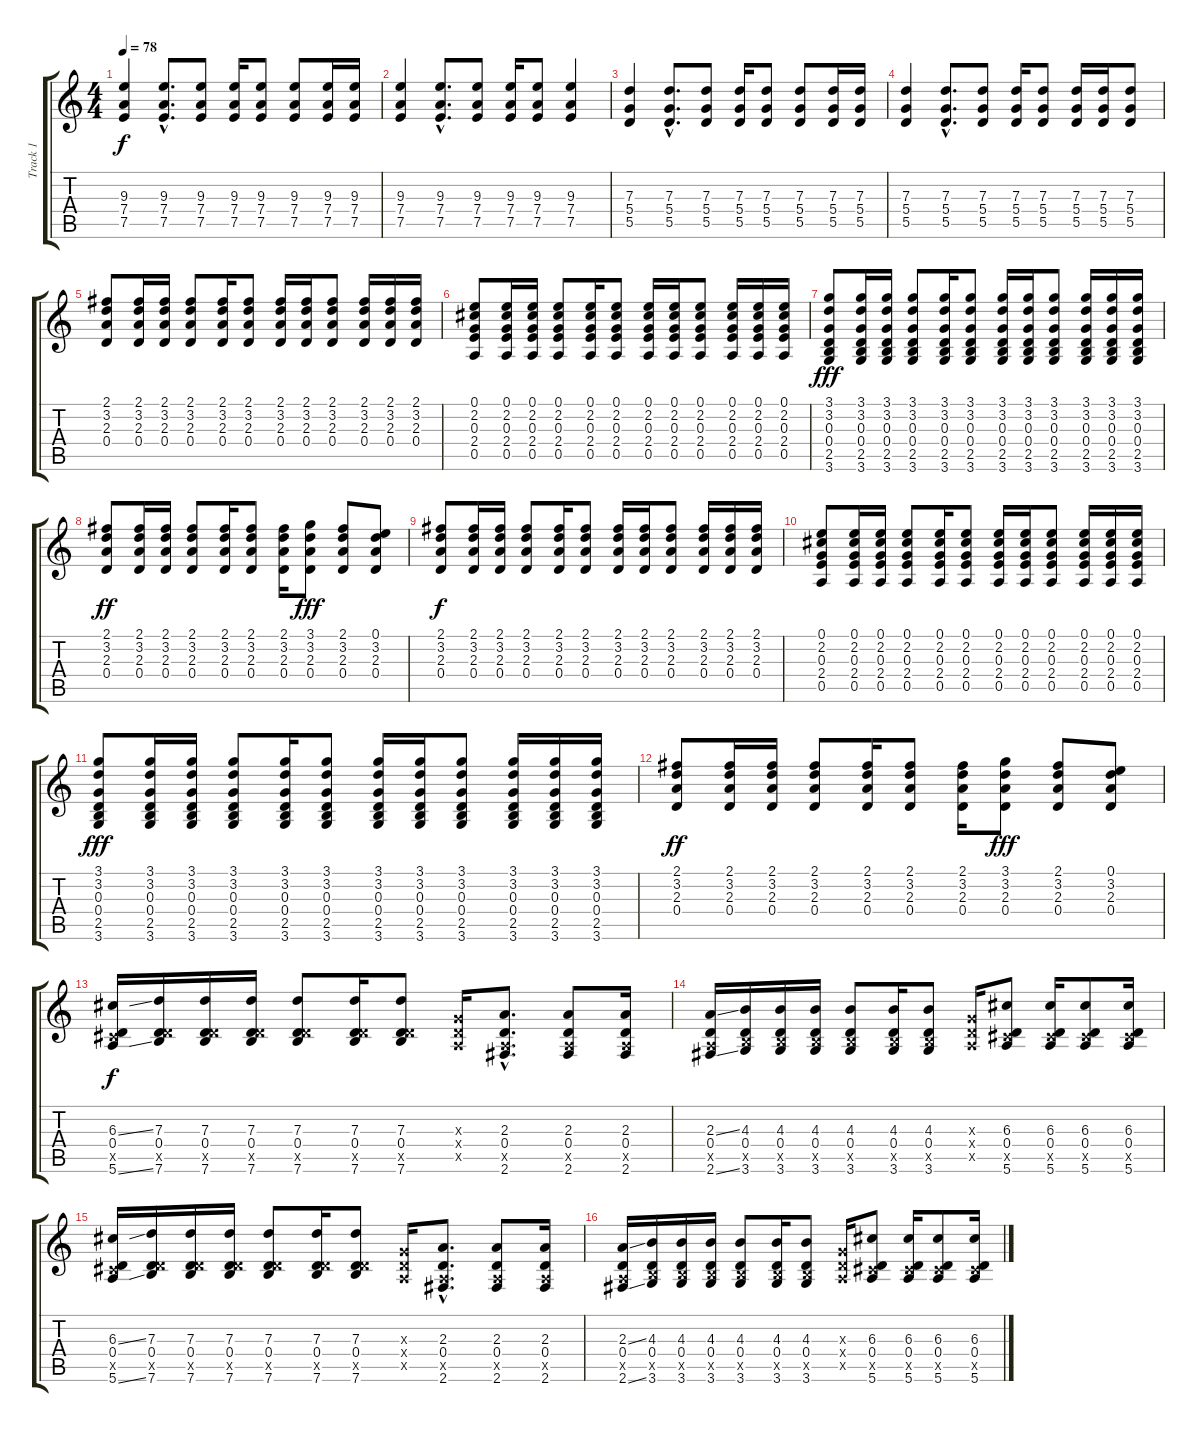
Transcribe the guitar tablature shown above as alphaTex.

\track ("Track 1" "Track 1") {instrument acousticguitarsteel}
\staff {score tabs}
\tuning (E4 B3 G3 D3 A2 E2) {hide}
\ts (4 4)
\tempo 78
\clef g2
\ks c
(9.3 7.4 7.5).4{dy f} (9.3{hac} 7.4{hac} 7.5{hac}).8{d} (9.3 7.4 7.5).8 (9.3 7.4 7.5).16 (9.3 7.4 7.5).8 (9.3 7.4 7.5).8 (9.3 7.4 7.5).16 (9.3 7.4 7.5).16 |
(9.3 7.4 7.5).4 (9.3{hac} 7.4{hac} 7.5{hac}).8{d} (9.3 7.4 7.5).8 (9.3 7.4 7.5).16 (9.3 7.4 7.5).8 (9.3 7.4 7.5).4 |
(7.3 5.4 5.5).4 (7.3{hac} 5.4{hac} 5.5{hac}).8{d} (7.3 5.4 5.5).8 (7.3 5.4 5.5).16 (7.3 5.4 5.5).8 (7.3 5.4 5.5).8 (7.3 5.4 5.5).16 (7.3 5.4 5.5).16 |
(7.3 5.4 5.5).4 (7.3{hac} 5.4{hac} 5.5{hac}).8{d} (7.3 5.4 5.5).8 (7.3 5.4 5.5).16 (7.3 5.4 5.5).8 (7.3 5.4 5.5).16 (7.3 5.4 5.5).16 (7.3 5.4 5.5).8 |
(2.1 3.2 2.3 0.4).8 (2.1 3.2 2.3 0.4).16 (2.1 3.2 2.3 0.4).16 (2.1 3.2 2.3 0.4).8 (2.1 3.2 2.3 0.4).16 (2.1 3.2 2.3 0.4).8 (2.1 3.2 2.3 0.4).16 (2.1 3.2 2.3 0.4).16 (2.1 3.2 2.3 0.4).8 (2.1 3.2 2.3 0.4).16 (2.1 3.2 2.3 0.4).16 (2.1 3.2 2.3 0.4).16 |
(0.1 2.2 0.3 2.4 0.5).8 (0.1 2.2 0.3 2.4 0.5).16 (0.1 2.2 0.3 2.4 0.5).16 (0.1 2.2 0.3 2.4 0.5).8 (0.1 2.2 0.3 2.4 0.5).16 (0.1 2.2 0.3 2.4 0.5).8 (0.1 2.2 0.3 2.4 0.5).16 (0.1 2.2 0.3 2.4 0.5).16 (0.1 2.2 0.3 2.4 0.5).8 (0.1 2.2 0.3 2.4 0.5).16 (0.1 2.2 0.3 2.4 0.5).16 (0.1 2.2 0.3 2.4 0.5).16 |
(3.1 3.2 0.3 0.4 2.5 3.6).8{dy fff} (3.1 3.2 0.3 0.4 2.5 3.6).16 (3.1 3.2 0.3 0.4 2.5 3.6).16 (3.1 3.2 0.3 0.4 2.5 3.6).8 (3.1 3.2 0.3 0.4 2.5 3.6).16 (3.1 3.2 0.3 0.4 2.5 3.6).8 (3.1 3.2 0.3 0.4 2.5 3.6).16 (3.1 3.2 0.3 0.4 2.5 3.6).16 (3.1 3.2 0.3 0.4 2.5 3.6).8 (3.1 3.2 0.3 0.4 2.5 3.6).16 (3.1 3.2 0.3 0.4 2.5 3.6).16 (3.1 3.2 0.3 0.4 2.5 3.6).16 |
(2.1 3.2 2.3 0.4).8{dy ff} (2.1 3.2 2.3 0.4).16 (2.1 3.2 2.3 0.4).16 (2.1 3.2 2.3 0.4).8 (2.1 3.2 2.3 0.4).16 (2.1 3.2 2.3 0.4).8 (2.1 3.2 2.3 0.4).16 (3.1 3.2 2.3 0.4).8{dy fff} (2.1 3.2 2.3 0.4).8 (0.1 3.2 2.3 0.4).8 |
(2.1 3.2 2.3 0.4).8{dy f} (2.1 3.2 2.3 0.4).16 (2.1 3.2 2.3 0.4).16 (2.1 3.2 2.3 0.4).8 (2.1 3.2 2.3 0.4).16 (2.1 3.2 2.3 0.4).8 (2.1 3.2 2.3 0.4).16 (2.1 3.2 2.3 0.4).16 (2.1 3.2 2.3 0.4).8 (2.1 3.2 2.3 0.4).16 (2.1 3.2 2.3 0.4).16 (2.1 3.2 2.3 0.4).16 |
(0.1 2.2 0.3 2.4 0.5).8 (0.1 2.2 0.3 2.4 0.5).16 (0.1 2.2 0.3 2.4 0.5).16 (0.1 2.2 0.3 2.4 0.5).8 (0.1 2.2 0.3 2.4 0.5).16 (0.1 2.2 0.3 2.4 0.5).8 (0.1 2.2 0.3 2.4 0.5).16 (0.1 2.2 0.3 2.4 0.5).16 (0.1 2.2 0.3 2.4 0.5).8 (0.1 2.2 0.3 2.4 0.5).16 (0.1 2.2 0.3 2.4 0.5).16 (0.1 2.2 0.3 2.4 0.5).16 |
(3.1 3.2 0.3 0.4 2.5 3.6).8{dy fff} (3.1 3.2 0.3 0.4 2.5 3.6).16 (3.1 3.2 0.3 0.4 2.5 3.6).16 (3.1 3.2 0.3 0.4 2.5 3.6).8 (3.1 3.2 0.3 0.4 2.5 3.6).16 (3.1 3.2 0.3 0.4 2.5 3.6).8 (3.1 3.2 0.3 0.4 2.5 3.6).16 (3.1 3.2 0.3 0.4 2.5 3.6).16 (3.1 3.2 0.3 0.4 2.5 3.6).8 (3.1 3.2 0.3 0.4 2.5 3.6).16 (3.1 3.2 0.3 0.4 2.5 3.6).16 (3.1 3.2 0.3 0.4 2.5 3.6).16 |
(2.1 3.2 2.3 0.4).8{dy ff} (2.1 3.2 2.3 0.4).16 (2.1 3.2 2.3 0.4).16 (2.1 3.2 2.3 0.4).8 (2.1 3.2 2.3 0.4).16 (2.1 3.2 2.3 0.4).8 (2.1 3.2 2.3 0.4).16 (3.1 3.2 2.3 0.4).8{dy fff} (2.1 3.2 2.3 0.4).8 (0.1 3.2 2.3 0.4).8 |
(6.3{ss} 0.4 4.5{x} 5.6{ss}).16{dy f} (7.3 0.4 5.5{x} 7.6).16 (7.3 0.4 5.5{x} 7.6).16 (7.3 0.4 5.5{x} 7.6).16 (7.3 0.4 5.5{x} 7.6).8 (7.3 0.4 5.5{x} 7.6).16 (7.3 0.4 5.5{x} 7.6).8 (0.3{x} 0.4{x} 0.5{x}).16 (2.3{hac} 0.4{hac} 0.5{hac x} 2.6{hac}).8{d} (2.3 0.4 0.5{x} 2.6).8 (2.3 0.4 0.5{x} 2.6).16 |
(2.3{ss} 0.4 0.5{x} 2.6{ss}).16 (4.3 0.4 2.5{x} 3.6).16 (4.3 0.4 2.5{x} 3.6).16 (4.3 0.4 2.5{x} 3.6).16 (4.3 0.4 2.5{x} 3.6).8 (4.3 0.4 2.5{x} 3.6).16 (4.3 0.4 2.5{x} 3.6).8 (0.3{x} 0.4{x} 0.5{x}).16 (6.3 0.4 4.5{x} 5.6).8 (6.3 0.4 4.5{x} 5.6).16 (6.3 0.4 4.5{x} 5.6).8 (6.3 0.4 4.5{x} 5.6).16 |
(6.3{ss} 0.4 4.5{x} 5.6{ss}).16 (7.3 0.4 5.5{x} 7.6).16 (7.3 0.4 5.5{x} 7.6).16 (7.3 0.4 5.5{x} 7.6).16 (7.3 0.4 5.5{x} 7.6).8 (7.3 0.4 5.5{x} 7.6).16 (7.3 0.4 5.5{x} 7.6).8 (0.3{x} 0.4{x} 0.5{x}).16 (2.3{hac} 0.4{hac} 0.5{hac x} 2.6{hac}).8{d} (2.3 0.4 0.5{x} 2.6).8 (2.3 0.4 0.5{x} 2.6).16 |
(2.3{ss} 0.4 0.5{x} 2.6{ss}).16 (4.3 0.4 2.5{x} 3.6).16 (4.3 0.4 2.5{x} 3.6).16 (4.3 0.4 2.5{x} 3.6).16 (4.3 0.4 2.5{x} 3.6).8 (4.3 0.4 2.5{x} 3.6).16 (4.3 0.4 2.5{x} 3.6).8 (0.3{x} 0.4{x} 0.5{x}).16 (6.3 0.4 4.5{x} 5.6).8 (6.3 0.4 4.5{x} 5.6).16 (6.3 0.4 4.5{x} 5.6).8 (6.3 0.4 4.5{x} 5.6).16
